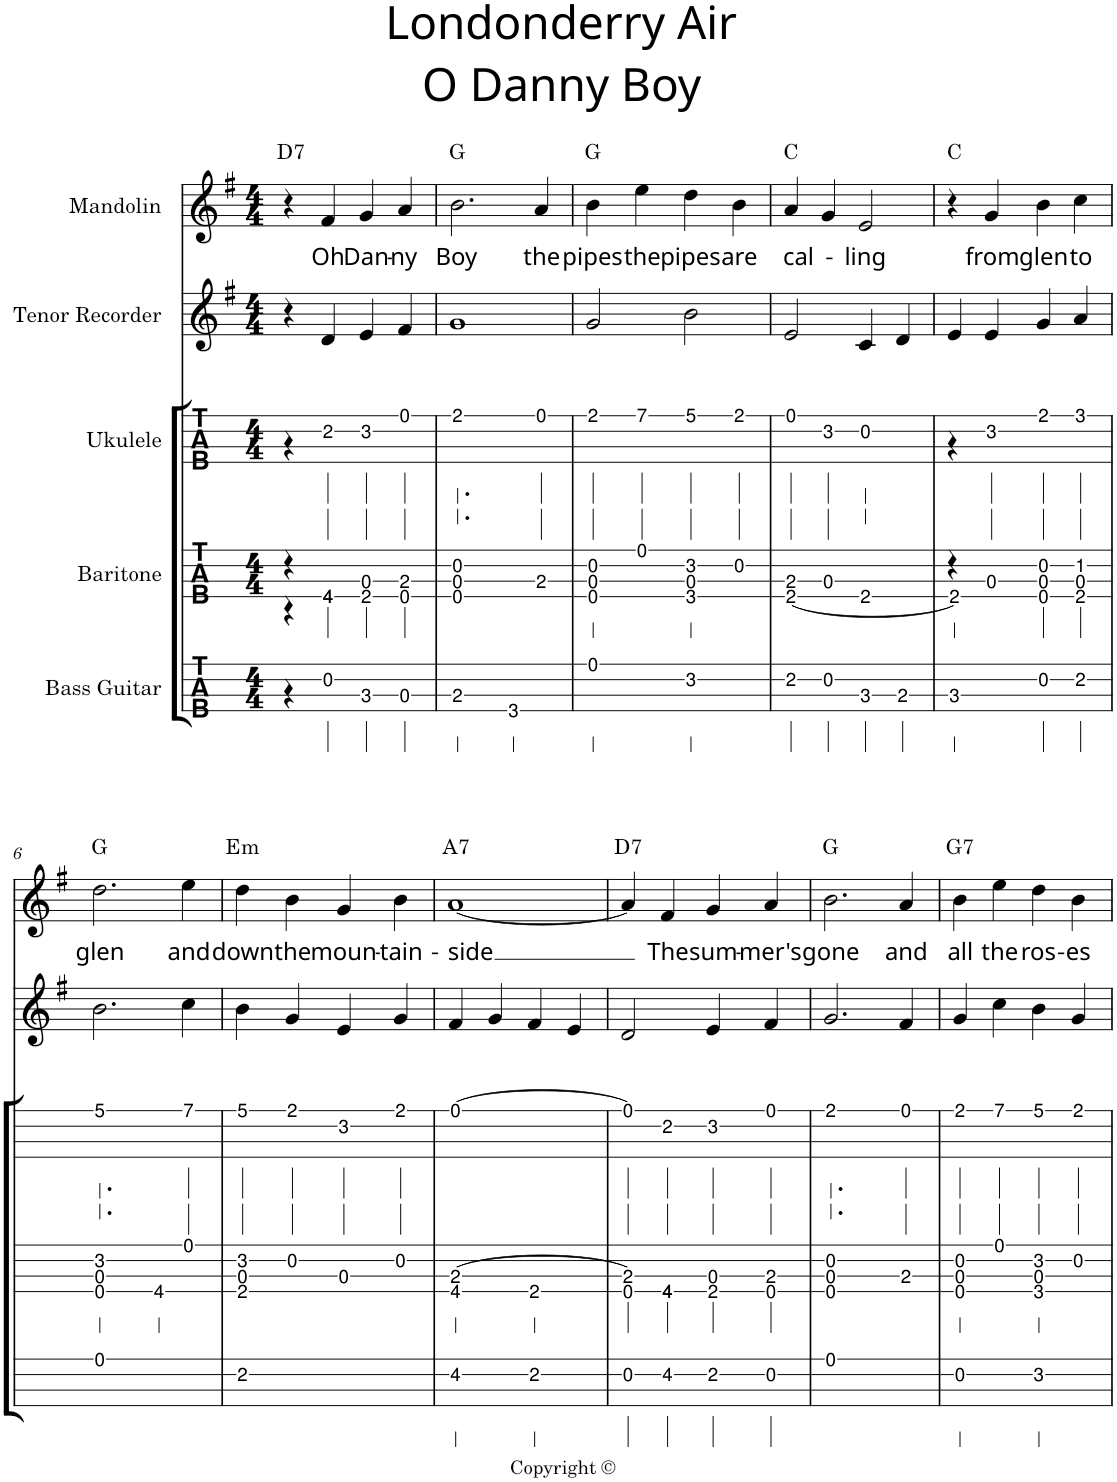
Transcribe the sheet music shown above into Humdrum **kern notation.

**kern	**kern	**kern	**kern	**kern	**text	**harte
*part5	*part4	*part3	*part2	*part1	*part1	*part1
*staff5	*staff4	*staff3	*staff2	*staff1	*staff1	*
*I"Bass Guitar	*I"Baritone	*I"Ukulele	*I"Tenor Recorder	*I"Mandolin	*	*
*	*	*	*I'Rec	*	*	*
*stria4	*stria4	*stria4	*	*	*	*
*	*	*	*clefG2	*clefG2	*	*
*k[f#]	*k[f#]	*k[f#]	*k[f#]	*k[f#]	*	*
*G:	*G:	*G:	*G:	*G:	*	*
*M4/4	*M4/4	*M4/4	*M4/4	*M4/4	*	*
=1	=1	=1	=1	=1	=1	=1
*	*^	*	*	*	*	*
!	!	!	!	!	!	!	!LO:H:kt=7
4r	4r	4r	4r	4r	4r	.	D:7
!	!	!	!	!	!	!LO:LY:b	!
4DD\	4F#/	4F#\	4f#\	4d/	4f#/	Oh	.
!	!	!	!	!	!	!LO:LY:b	!
4CC\	4G/	4E\	4g\	4e/	4g/	Dan-	.
!	!	!	!	!	!	!LO:LY:b	!
4AAA\	4A/	4D\	4a\	4f#/	4a/	-ny	.
=2	=2	=2	=2	=2	=2	=2	=2
!	!	!	!	!	!	!LO:LY:b	!
2BBB\	2.B/	1D 1G	2.b\	1g	2.b\	Boy	G:maj
2GGG\	.	.	.	.	.	.	.
!	!	!	!	!	!	!LO:LY:b	!
.	4A/	.	4a\	.	4a/	the	.
=3	=3	=3	=3	=3	=3	=3	=3
!	!	!	!	!	!	!LO:LY:b	!
2GG\	4B/	2D\ 2G\	4b\	2g/	4b\	pipes	G:maj
!	!	!	!	!	!	!LO:LY:b	!
.	4e/	.	4ee\	.	4ee\	the	.
!	!	!	!	!	!	!LO:LY:b	!
2FF\	4d/	2F\ 2G\	4dd\	2b\	4dd\	pipes	.
!	!	!	!	!	!	!LO:LY:b	!
.	4B/	.	4b\	.	4b\	are	.
=4	=4	=4	=4	=4	=4	=4	=4
!	!	!	!	!	!	!LO:LY:b	!
4EE\	4A/	[1E	4a\	2e/	4a/	cal-	C:maj
4DD\	4G/	.	4g\	.	4g/	.	.
!	!	!	!	!	!	!LO:LY:b	!
4CC\	2E/	.	2e\	4c/	2e/	-ling	.
4BBB\	.	.	.	4d/	.	.	.
=5	=5	=5	=5	=5	=5	=5	=5
2CC\	4r	2E\]	4r	4e/	4r	.	C:maj
!	!	!	!	!	!	!LO:LY:b	!
.	4G/	.	4g\	4e/	4g/	from	.
!	!	!	!	!	!	!LO:LY:b	!
4DD\	4B/	4D\ 4G\	4b\	4g/	4b\	glen	.
!	!	!	!	!	!	!LO:LY:b	!
4EE\	4c/	4E\ 4G\	4cc\	4a/	4cc\	to	.
!!LO:LB:g=z
=6	=6	=6	=6	=6	=6	=6	=6
!	!	!	!	!	!	!LO:LY:b	!
1GG	2.d/	2D\ 2G\	2.dd\	2.b\	2.dd\	glen	G:maj
.	.	2F#\	.	.	.	.	.
!	!	!	!	!	!	!LO:LY:b	!
.	4e/	.	4ee\	4cc\	4ee\	and	.
=7	=7	=7	=7	=7	=7	=7	=7
!	!	!	!	!	!	!LO:LY:b	!LO:H:kt=m
1EE	4d/	1E 1G	4dd\	4b\	4dd\	down	E:min
!	!	!	!	!	!	!LO:LY:b	!
.	4B/	.	4b\	4g/	4b\	the	.
!	!	!	!	!	!	!LO:LY:b	!
.	4G/	.	4g\	4e/	4g/	moun-	.
!	!	!	!	!	!	!LO:LY:b	!
.	4B/	.	4b\	4g/	4b\	-tain-	.
=8	=8	=8	=8	=8	=8	=8	=8
!	!	!	!	!	!	!LO:LY:b	!LO:H:kt=7
2FF#\	[1A	2F#\	[1a	4f#/	[1a	-side	A:7
.	.	.	.	4g/	.	.	.
2EE\	.	2E\	.	4f#/	.	.	.
.	.	.	.	4e/	.	.	.
=9	=9	=9	=9	=9	=9	=9	=9
!	!	!	!	!	!	!	!LO:H:kt=7
4DD\	4A/]	4D\	4a\]	2d/	4a/]	.	D:7
!	!	!	!	!	!	!LO:LY:b	!
4FF#\	4F#/	4F#\	4f#\	.	4f#/	The	.
!	!	!	!	!	!	!LO:LY:b	!
4EE\	4G/	4E\	4g\	4e/	4g/	sum-	.
!	!	!	!	!	!	!LO:LY:b	!
4DD\	4A/	4D\	4a\	4f#/	4a/	-mer's	.
=10	=10	=10	=10	=10	=10	=10	=10
!	!	!	!	!	!	!LO:LY:b	!
1GG	2.B/	1D 1G	2.b\	2.g/	2.b\	gone	G:maj
!	!	!	!	!	!	!LO:LY:b	!
.	4A/	.	4a\	4f#/	4a/	and	.
=11	=11	=11	=11	=11	=11	=11	=11
!	!	!	!	!	!	!LO:LY:b	!LO:H:kt=7
2DD\	4B/	2D\ 2G\	4b\	4g/	4b\	all	G:7
!	!	!	!	!	!	!LO:LY:b	!
.	4e/	.	4ee\	4cc\	4ee\	the	.
!	!	!	!	!	!	!LO:LY:b	!
2FF\	4d/	2F\ 2G\	4dd\	4b\	4dd\	ros-	.
!	!	!	!	!	!	!LO:LY:b	!
.	4B/	.	4b\	4g/	4b\	-es	.
*	*v	*v	*	*	*	*	*
=	=	=	=	=	=	=
*-	*-	*-	*-	*-	*-	*-
